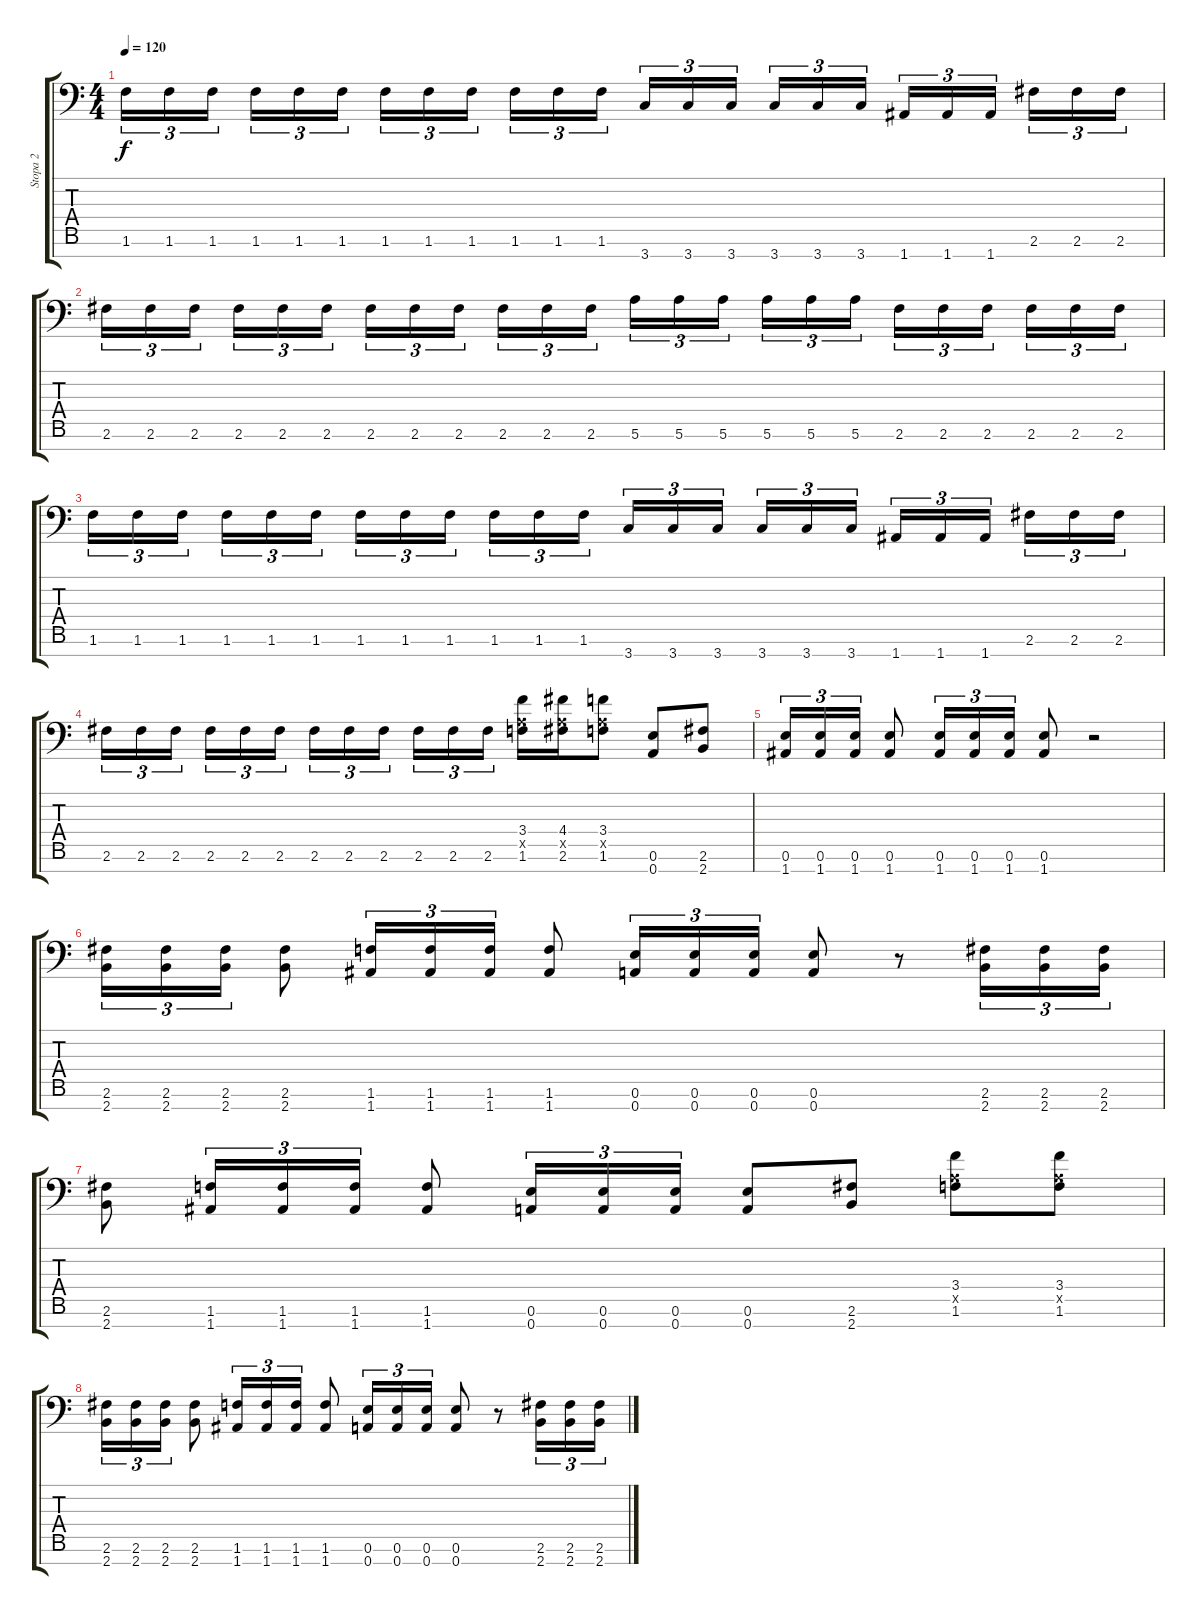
\track ("Stopa 2" "Stopa 2") {instrument distortionguitar}
\staff {score tabs}
\tuning (E4 B3 G3 D3 A2 E2 A1) {hide}
\ts (4 4)
\tempo 120
\clef f4
\ks c
1.6.16{tu (3 2) dy f} 1.6.16{tu (3 2)} 1.6.16{tu (3 2) beam splitsecondary} 1.6.16{tu (3 2)} 1.6.16{tu (3 2)} 1.6.16{tu (3 2)} 1.6.16{tu (3 2)} 1.6.16{tu (3 2)} 1.6.16{tu (3 2) beam splitsecondary} 1.6.16{tu (3 2)} 1.6.16{tu (3 2)} 1.6.16{tu (3 2)} 3.7.16{tu (3 2)} 3.7.16{tu (3 2)} 3.7.16{tu (3 2) beam splitsecondary} 3.7.16{tu (3 2)} 3.7.16{tu (3 2)} 3.7.16{tu (3 2)} 1.7.16{tu (3 2)} 1.7.16{tu (3 2)} 1.7.16{tu (3 2) beam splitsecondary} 2.6.16{tu (3 2)} 2.6.16{tu (3 2)} 2.6.16{tu (3 2)} |
2.6.16{tu (3 2)} 2.6.16{tu (3 2)} 2.6.16{tu (3 2) beam splitsecondary} 2.6.16{tu (3 2)} 2.6.16{tu (3 2)} 2.6.16{tu (3 2)} 2.6.16{tu (3 2)} 2.6.16{tu (3 2)} 2.6.16{tu (3 2) beam splitsecondary} 2.6.16{tu (3 2)} 2.6.16{tu (3 2)} 2.6.16{tu (3 2)} 5.6.16{tu (3 2)} 5.6.16{tu (3 2)} 5.6.16{tu (3 2) beam splitsecondary} 5.6.16{tu (3 2)} 5.6.16{tu (3 2)} 5.6.16{tu (3 2)} 2.6.16{tu (3 2)} 2.6.16{tu (3 2)} 2.6.16{tu (3 2) beam splitsecondary} 2.6.16{tu (3 2)} 2.6.16{tu (3 2)} 2.6.16{tu (3 2)} |
1.6.16{tu (3 2)} 1.6.16{tu (3 2)} 1.6.16{tu (3 2) beam splitsecondary} 1.6.16{tu (3 2)} 1.6.16{tu (3 2)} 1.6.16{tu (3 2)} 1.6.16{tu (3 2)} 1.6.16{tu (3 2)} 1.6.16{tu (3 2) beam splitsecondary} 1.6.16{tu (3 2)} 1.6.16{tu (3 2)} 1.6.16{tu (3 2)} 3.7.16{tu (3 2)} 3.7.16{tu (3 2)} 3.7.16{tu (3 2) beam splitsecondary} 3.7.16{tu (3 2)} 3.7.16{tu (3 2)} 3.7.16{tu (3 2)} 1.7.16{tu (3 2)} 1.7.16{tu (3 2)} 1.7.16{tu (3 2) beam splitsecondary} 2.6.16{tu (3 2)} 2.6.16{tu (3 2)} 2.6.16{tu (3 2)} |
2.6.16{tu (3 2)} 2.6.16{tu (3 2)} 2.6.16{tu (3 2) beam splitsecondary} 2.6.16{tu (3 2)} 2.6.16{tu (3 2)} 2.6.16{tu (3 2)} 2.6.16{tu (3 2)} 2.6.16{tu (3 2)} 2.6.16{tu (3 2) beam splitsecondary} 2.6.16{tu (3 2)} 2.6.16{tu (3 2)} 2.6.16{tu (3 2)} (3.4 0.5{x} 1.6).16 (4.4 0.5{x} 2.6).16 (3.4 0.5{x} 1.6).8 (0.6 0.7).8 (2.6 2.7).8 |
(0.6 1.7).16{tu (3 2)} (0.6 1.7).16{tu (3 2)} (0.6 1.7).16{tu (3 2)} (0.6 1.7).8 (0.6 1.7).16{tu (3 2)} (0.6 1.7).16{tu (3 2)} (0.6 1.7).16{tu (3 2)} (0.6 1.7).8 r.2 |
(2.6 2.7).16{tu (3 2)} (2.6 2.7).16{tu (3 2)} (2.6 2.7).16{tu (3 2)} (2.6 2.7).8 (1.6 1.7).16{tu (3 2)} (1.6 1.7).16{tu (3 2)} (1.6 1.7).16{tu (3 2)} (1.6 1.7).8 (0.6 0.7).16{tu (3 2)} (0.6 0.7).16{tu (3 2)} (0.6 0.7).16{tu (3 2)} (0.6 0.7).8 r.8 (2.6 2.7).16{tu (3 2)} (2.6 2.7).16{tu (3 2)} (2.6 2.7).16{tu (3 2)} |
(2.6 2.7).8 (1.6 1.7).16{tu (3 2)} (1.6 1.7).16{tu (3 2)} (1.6 1.7).16{tu (3 2)} (1.6 1.7).8 (0.6 0.7).16{tu (3 2)} (0.6 0.7).16{tu (3 2)} (0.6 0.7).16{tu (3 2)} (0.6 0.7).8 (2.6 2.7).8 (3.4 0.5{x} 1.6).8 (3.4 0.5{x} 1.6).8 |
(2.6 2.7).16{tu (3 2)} (2.6 2.7).16{tu (3 2)} (2.6 2.7).16{tu (3 2)} (2.6 2.7).8 (1.6 1.7).16{tu (3 2)} (1.6 1.7).16{tu (3 2)} (1.6 1.7).16{tu (3 2)} (1.6 1.7).8 (0.6 0.7).16{tu (3 2)} (0.6 0.7).16{tu (3 2)} (0.6 0.7).16{tu (3 2)} (0.6 0.7).8 r.8 (2.6 2.7).16{tu (3 2)} (2.6 2.7).16{tu (3 2)} (2.6 2.7).16{tu (3 2)}
